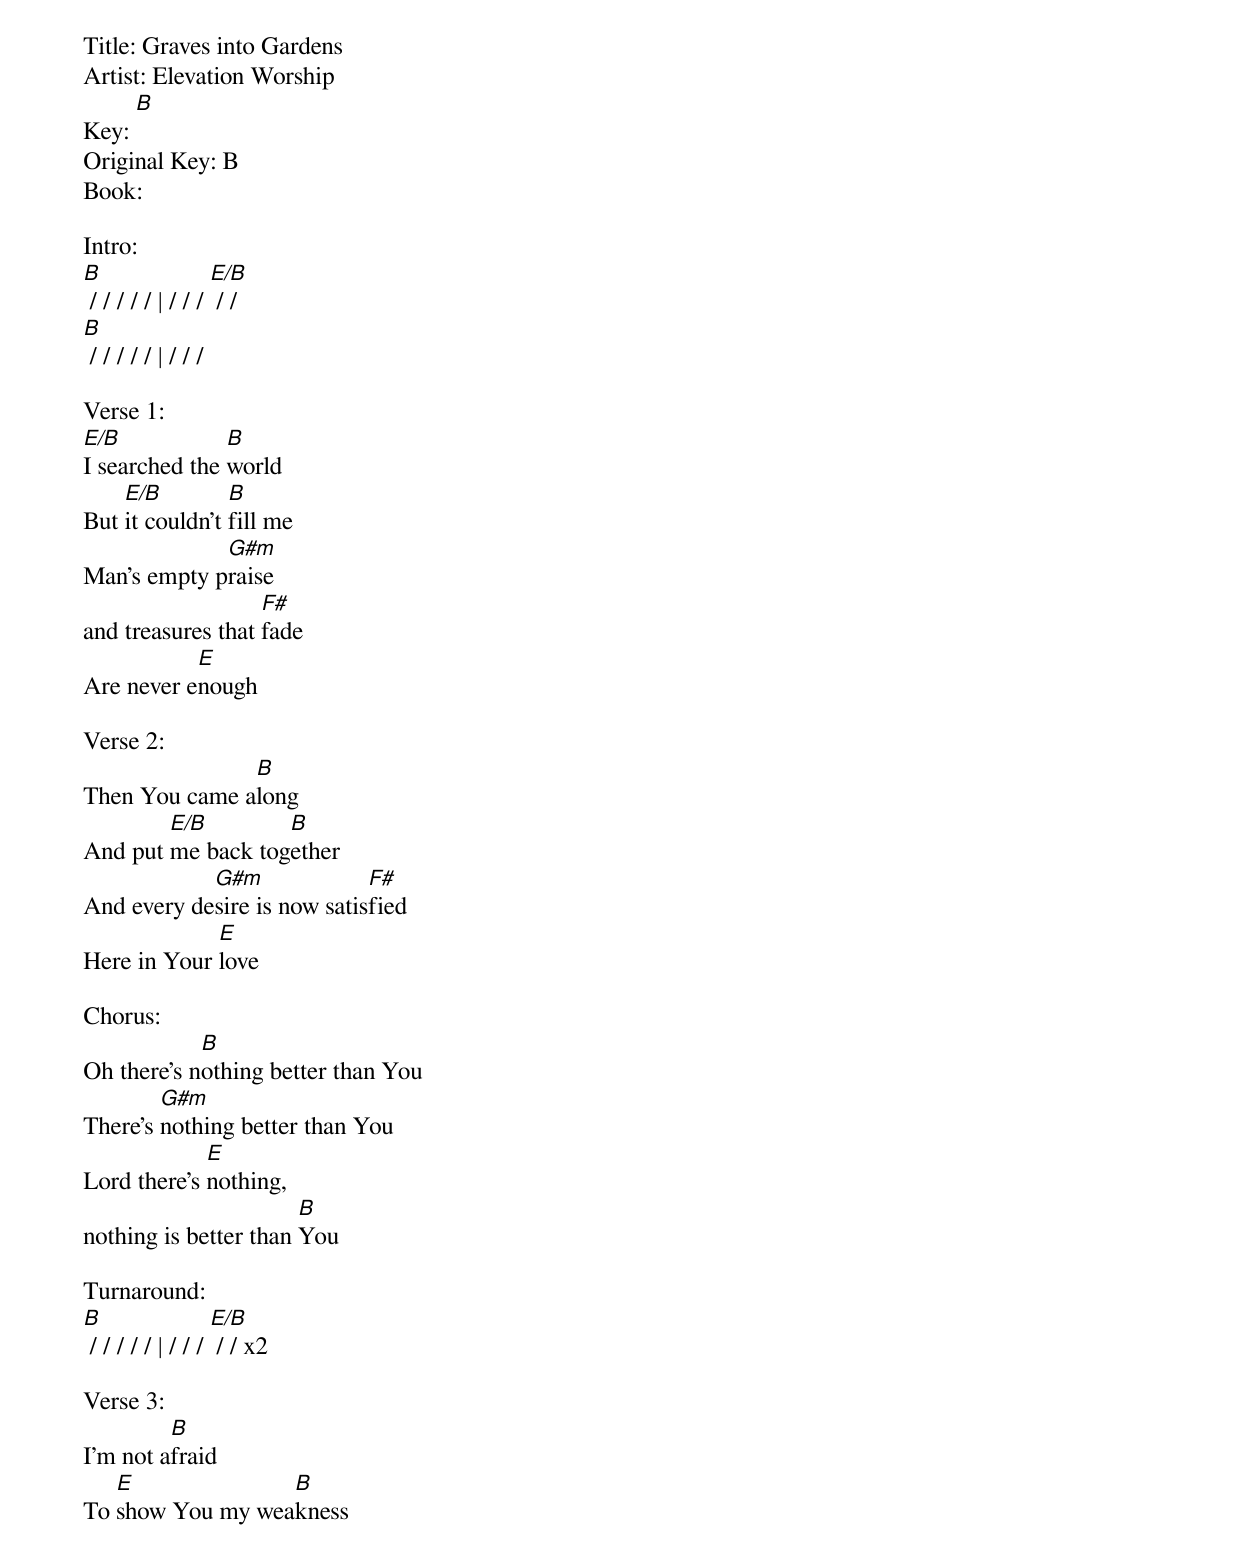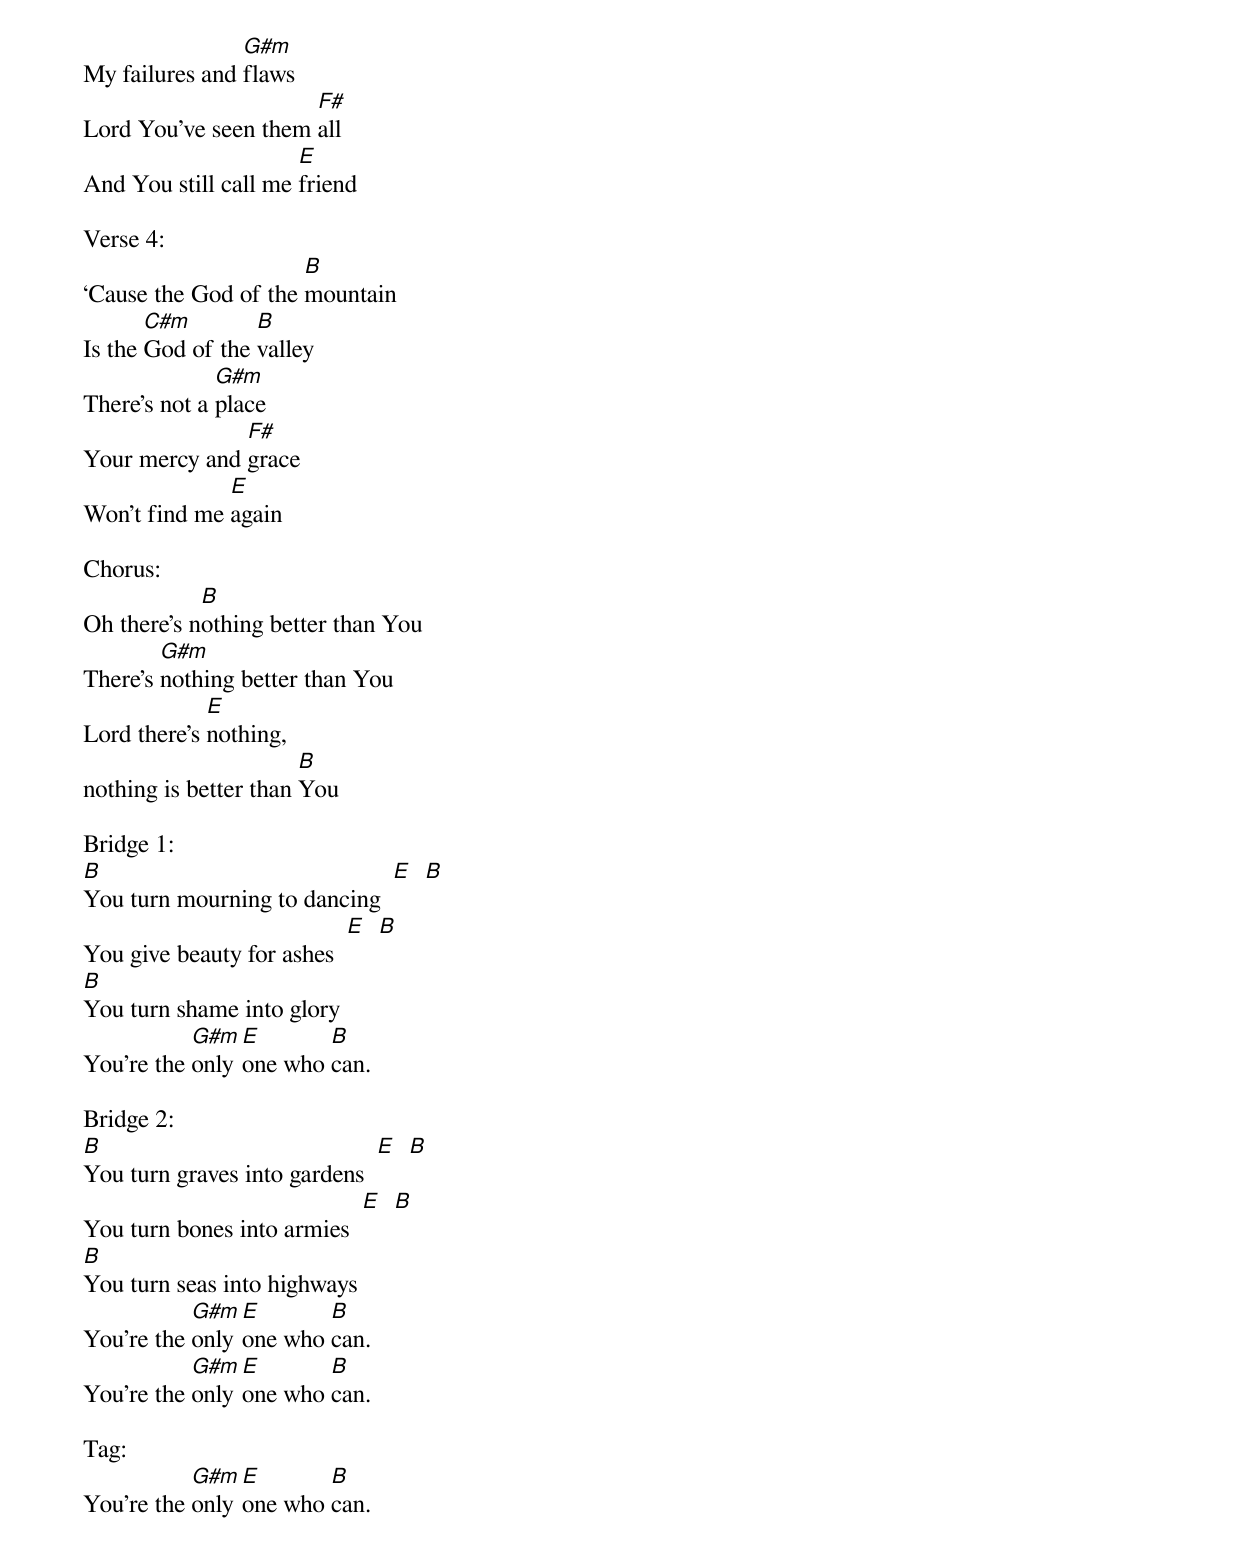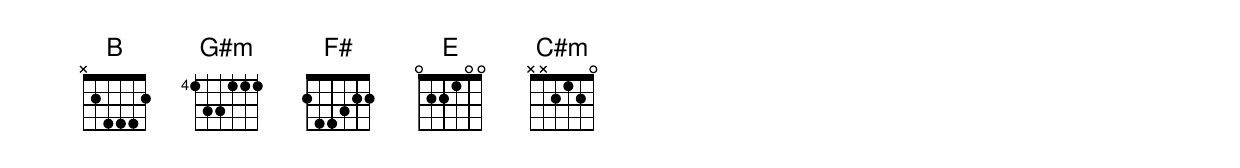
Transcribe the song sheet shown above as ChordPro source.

Title: Graves into Gardens
Artist: Elevation Worship
Key: [B]
Original Key: B
Book:

Intro:
[B] / / / / / | / / / [E/B] / /
[B] / / / / / | / / /

Verse 1:
[E/B]I searched the [B]world
But [E/B]it couldn’t [B]fill me
Man’s empty p[G#m]raise
and treasures that [F#]fade
Are never e[E]nough

Verse 2:
Then You came a[B]long
And put [E/B]me back tog[B]ether
And every de[G#m]sire is now satis[F#]fied
Here in Your [E]love

Chorus:
Oh there’s n[B]othing better than You
There’s [G#m]nothing better than You
Lord there’s [E]nothing,
nothing is better than [B]You

Turnaround:
[B] / / / / / | / / / [E/B] / / x2

Verse 3:
I’m not a[B]fraid
To [E]show You my wea[B]kness
My failures and [G#m]flaws
Lord You’ve seen them [F#]all
And You still call me [E]friend

Verse 4:
‘Cause the God of the [B]mountain
Is the [C#m]God of the [B]valley
There’s not a [G#m]place
Your mercy and [F#]grace
Won’t find me [E]again

Chorus:
Oh there’s n[B]othing better than You
There’s [G#m]nothing better than You
Lord there’s [E]nothing,
nothing is better than [B]You

Bridge 1:
[B]You turn mourning to dancing  [E]  [B]
You give beauty for ashes  [E]  [B]
[B]You turn shame into glory
You’re the [G#m]only [E]one who [B]can.

Bridge 2:
[B]You turn graves into gardens  [E]  [B]
You turn bones into armies  [E]  [B]
[B]You turn seas into highways
You’re the [G#m]only [E]one who [B]can.
You’re the [G#m]only [E]one who [B]can.

Tag:
You’re the [G#m]only [E]one who [B]can.
